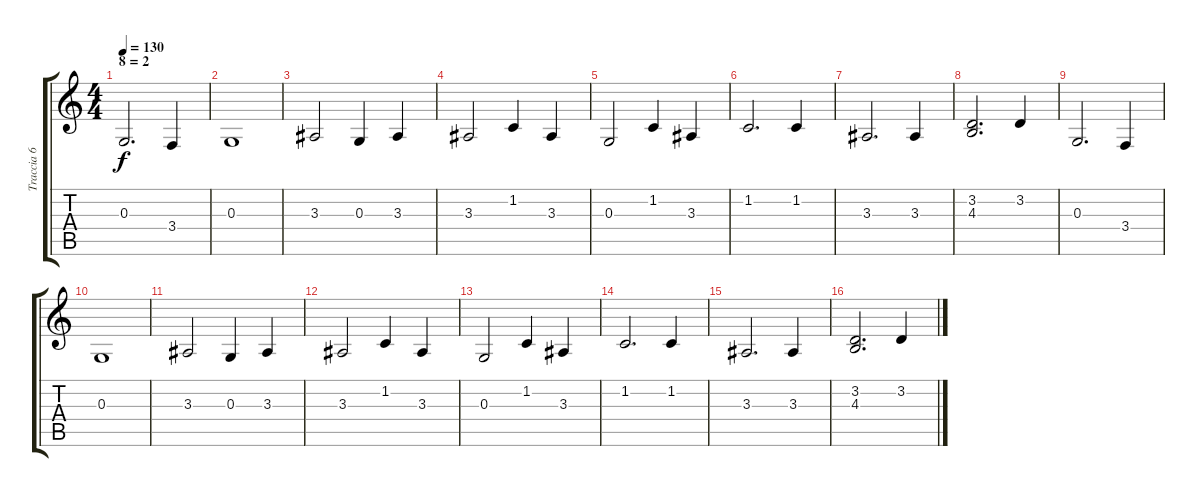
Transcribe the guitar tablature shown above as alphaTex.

\track ("Traccia 6" "Traccia 6") {instrument acousticgrandpiano}
\staff {score tabs}
\tuning (E4 B3 G3 D3 A2 E2) {hide}
\ts (4 4)
\section ("" "8 = 2")
\tempo 130
\clef g2
\ks c
0.3.2{d dy f} 3.4.4 |
0.3.1 |
3.3.2 0.3.4 3.3.4 |
3.3.2 1.2.4 3.3.4 |
0.3.2 1.2.4 3.3.4 |
1.2.2{d} 1.2.4 |
3.3.2{d} 3.3.4 |
(3.2 4.3).2{d} 3.2.4 |
0.3.2{d} 3.4.4 |
0.3.1 |
3.3.2 0.3.4 3.3.4 |
3.3.2 1.2.4 3.3.4 |
0.3.2 1.2.4 3.3.4 |
1.2.2{d} 1.2.4 |
3.3.2{d} 3.3.4 |
(3.2 4.3).2{d} 3.2.4
